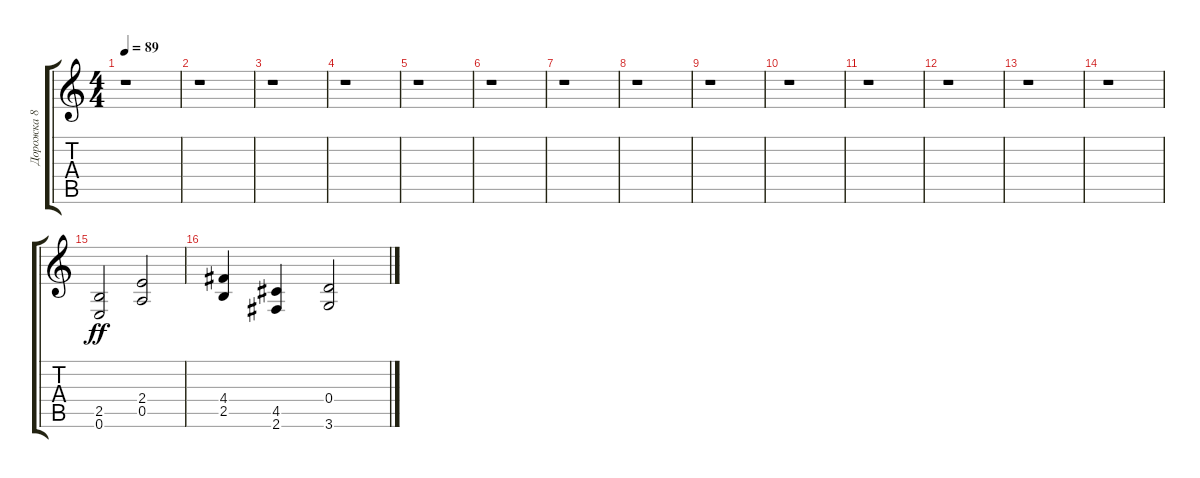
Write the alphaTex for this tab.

\track ("Дорожка 8" "Дорожка 8") {instrument distortionguitar}
\staff {score tabs}
\tuning (E4 B3 G3 D3 A2 E2) {hide}
\ts (4 4)
\tempo 89
\clef g2
\ks c
r.1{dy ff} |
r.1 |
r.1 |
r.1 |
r.1 |
r.1 |
r.1 |
r.1 |
r.1 |
r.1 |
r.1 |
r.1 |
r.1 |
r.1 |
(2.5 0.6).2 (2.4 0.5).2 |
(4.4 2.5).4 (4.5 2.6).4 (0.4 3.6).2
